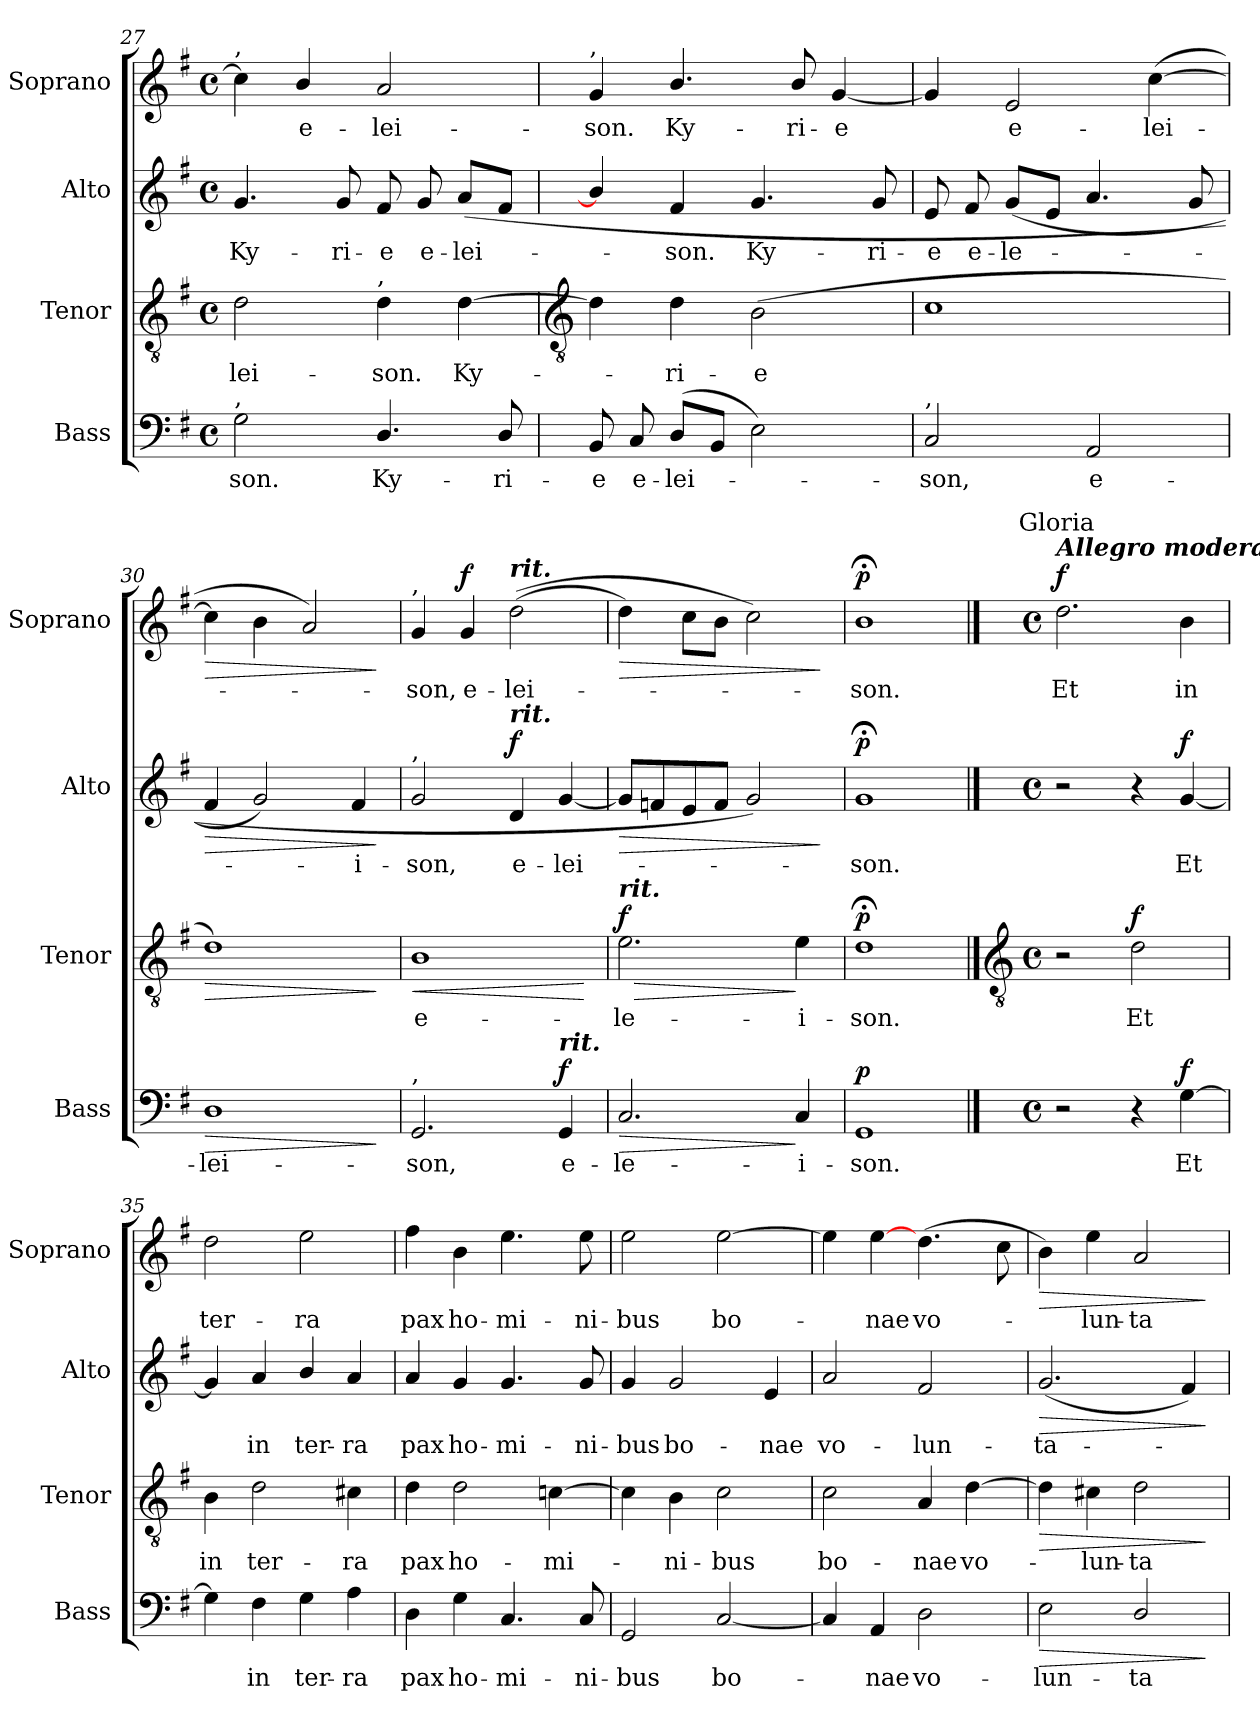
**kern	**text	**dynam	**kern	**text	**dynam	**kern	**text	**dynam	**kern	**text	**dynam
*part4	*part4	*part4	*part3	*part3	*part3	*part2	*part2	*part2	*part1	*part1	*part1
*staff4	*staff4	*staff4	*staff3	*staff3	*staff3	*staff2	*staff2	*staff2	*staff1	*staff1	*staff1
*I"Bass	*	*	*I"Tenor	*	*	*I"Alto	*	*	*I"Soprano	*	*
*I'Bass	*	*	*I'Tenor	*	*	*I'Alto	*	*	*I'Soprano	*	*
*clefF4	*	*	*clefGv2	*	*	*clefG2	*	*	*clefG2	*	*
*k[f#]	*	*	*k[f#]	*	*	*k[f#]	*	*	*k[f#]	*	*
*G:	*	*	*G:	*	*	*G:	*	*	*G:	*	*
*M4/4	*	*	*M4/4	*	*	*M4/4	*	*	*M4/4	*	*
*met(c)	*	*	*met(c)	*	*	*met(c)	*	*	*met(c)	*	*
=27	=27	=27	=27	=27	=27	=27	=27	=27	=27	=27	=27
!	!	!	!	!	!	!	!	!	!LO:TX:a:t=,	!	!
!LO:TX:a:t=,	!	!	!	!	!	!	!	!	!	!	!
!	!LO:LY:b	!	!	!LO:LY:b	!	!	!LO:LY:b	!	!	!	!
2G	son.	.	2d	-lei-	.	4.g	Ky-	.	4cc]	.	.
!	!	!	!	!	!	!	!	!	!	!LO:LY:b	!
.	.	.	.	.	.	.	.	.	4b/	e-	.
!	!	!	!	!	!	!	!LO:LY:b	!	!	!	!
.	.	.	.	.	.	8g	-ri-	.	.	.	.
!	!	!	!LO:TX:a:t=,	!	!	!	!	!	!	!	!
!	!LO:LY:b	!	!	!LO:LY:b	!	!	!LO:LY:b	!	!	!LO:LY:b	!
4.D/	Ky-	.	4d	-son.	.	8f#	-e	.	2a	-lei-	.
!	!	!	!	!	!	!	!LO:LY:b	!	!	!	!
.	.	.	.	.	.	8g	e-	.	.	.	.
!	!	!	!	!LO:LY:b	!	!	!LO:LY:b	!	!	!	!
.	.	.	[4d	Ky-	.	(<8aL	-lei-	.	.	.	.
!	!LO:LY:b	!	!	!	!	!	!	!	!	!	!
8D/	-ri-	.	.	.	.	8f#J	.	.	.	.	.
!!LO:LB:g=z
=28	=28	=28	=28	=28	=28	=28	=28	=28	=28	=28	=28
*	*	*	*clefGv2	*	*	*	*	*	*	*	*
!	!	!	!	!	!	!	!	!	!LO:TX:a:t=,	!	!
!	!LO:LY:b	!	!	!	!	!	!	!	!	!LO:LY:b	!
8BB	-e	.	4d]	.	.	4b/]	.	.	4g	-son.	.
!	!LO:LY:b	!	!	!	!	!	!	!	!	!	!
8C	e-	.	.	.	.	.	.	.	.	.	.
!	!LO:LY:b	!	!	!LO:LY:b	!	!	!LO:LY:b	!	!	!LO:LY:b	!
(<8DL	-lei-	.	4d	ri-	.	4f#	son.	.	4.b/	Ky-	.
8BBJ	.	.	.	.	.	.	.	.	.	.	.
!	!	!	!	!LO:LY:b	!	!	!LO:LY:b	!	!	!	!
2E)	.	.	(>2B	-e	.	4.g	Ky-	.	.	.	.
!	!	!	!	!	!	!	!	!	!	!LO:LY:b	!
.	.	.	.	.	.	.	.	.	8b/	-ri-	.
!	!	!	!	!	!	!	!	!	!	!LO:LY:b	!
.	.	.	.	.	.	.	.	.	[4g	-e	.
!	!	!	!	!	!	!	!LO:LY:b	!	!	!	!
.	.	.	.	.	.	8g	-ri-	.	.	.	.
=29	=29	=29	=29	=29	=29	=29	=29	=29	=29	=29	=29
!LO:TX:a:t=,	!	!	!	!	!	!	!	!	!	!	!
!	!LO:LY:b	!	!	!	!	!	!LO:LY:b	!	!	!	!
2C	son,	.	1c	.	.	8e	-e	.	4g]	.	.
!	!	!	!	!	!	!	!LO:LY:b	!	!	!	!
.	.	.	.	.	.	8f#	e-	.	.	.	.
!	!	!	!	!	!	!	!LO:LY:b	!	!	!LO:LY:b	!
.	.	.	.	.	.	(<8gL	-le-	.	2e	e-	.
.	.	.	.	.	.	8eJ	.	.	.	.	.
!	!LO:LY:b	!	!	!	!	!	!	!	!	!	!
2AA	e-	.	.	.	.	4.a	.	.	.	.	.
!	!	!	!	!	!	!	!	!	!	!LO:LY:b	!
.	.	.	.	.	.	.	.	.	(>[4cc\	-lei-	.
.	.	.	.	.	.	8g	.	.	.	.	.
=30	=30	=30	=30	=30	=30	=30	=30	=30	=30	=30	=30
!	!LO:LY:b	!LO:HP:b	!	!	!LO:HP:b	!	!	!LO:HP:b	!	!	!LO:HP:b
1D	-lei-	>	1d)	.	>	4f#	.	>	4cc\]	.	>
.	.	.	.	.	.	2g)	.	.	4b\	.	.
.	.	.	.	.	.	.	.	.	2a)	.	.
!	!	!	!	!	!	!	!LO:LY:b	!	!	!	!
.	.	.	.	.	.	4f#	i-	.	.	.	.
.	.	]	.	.	]	.	.	]	.	.	]
=31	=31	=31	=31	=31	=31	=31	=31	=31	=31	=31	=31
!	!	!	!	!	!	!	!	!	!LO:TX:a:t=,	!	!
!	!	!	!	!	!	!LO:TX:a:t=,	!	!	!	!	!
!LO:TX:a:t=,	!	!	!	!	!	!	!	!	!	!	!
!	!LO:LY:b	!	!	!LO:LY:b	!LO:HP:b	!	!LO:LY:b	!	!	!LO:LY:b	!
2.GG	-son,	.	1B	e-	<	2g	-son,	.	4g	son,	.
!	!	!	!	!	!	!	!	!	!	!LO:LY:b	!LO:DY:b
.	.	.	.	.	.	.	.	.	4g	e-	f
!	!	!	!	!	!	!	!	!	!LO:TX:a:Bi:t=rit.	!	!
!	!	!	!	!	!	!LO:TX:a:Bi:t=rit.	!	!	!	!	!
!	!	!	!	!	!	!	!LO:LY:b	!LO:DY:b	!	!LO:LY:b	!
.	.	.	.	.	.	4d	e-	f	(>(>2dd\	-lei-	.
!LO:TX:a:Bi:t=rit.	!	!	!	!	!	!	!	!	!	!	!
!	!LO:LY:b	!LO:DY:b	!	!	!	!	!LO:LY:b	!	!	!	!
4GG	e-	f	.	.	.	[4g	-lei-	.	.	.	.
.	.	.	.	.	[	.	.	.	.	.	.
=32	=32	=32	=32	=32	=32	=32	=32	=32	=32	=32	=32
!	!	!	!LO:TX:a:Bi:t=rit.	!	!	!	!	!	!	!	!
!	!LO:LY:b	!LO:HP:b	!	!LO:LY:b	!LO:HP:b	!	!	!LO:HP:b	!	!	!LO:HP:b
!	!	!	!	!	!LO:DY:n=1:b	!	!	!	!	!	!
2.C	-le-	>	2.e	-le-	> f	8gL]	.	>	4dd)	.	>
.	.	.	.	.	.	8fn	.	.	.	.	.
.	.	.	.	.	.	8e	.	.	8ccL	.	.
.	.	.	.	.	.	8fJ	.	.	8bJ	.	.
.	.	.	.	.	.	2g)	.	.	2cc\)	.	.
!	!LO:LY:b	!	!	!LO:LY:b	!	!	!	!	!	!	!
4C	-i-	]	4e	-i-	]	.	.	.	.	.	.
.	.	.	.	.	.	.	.	]	.	.	]
=33	=33	=33	=33	=33	=33	=33	=33	=33	=33	=33	=33
!	!LO:LY:b	!LO:DY:b	!	!LO:LY:b	!LO:DY:b	!	!LO:LY:b	!LO:DY:b	!	!LO:LY:b	!LO:DY:b
1GG	son.	p	1d;<	son.	p	1g;<	son.	p	1b;<	son.	p
!!LO:LB:g=z
==34	==34	==34	==34	==34	==34	==34	==34	==34	==34	==34	==34
*	*	*	*clefGv2	*	*	*	*	*	*	*	*
*M4/4	*	*	*M4/4	*	*	*M4/4	*	*	*M4/4	*	*
*met(c)	*	*	*met(c)	*	*	*met(c)	*	*	*met(c)	*	*
*	*	*	*	*	*	*	*	*	*MM84	*	*
!	!	!	!	!	!	!	!	!	!LO:TX:a:Bi:t=Allegro moderato	!	!
!	!	!	!	!	!	!	!	!	!LO:TX:a:cj:t=Gloria	!	!
!	!	!	!	!	!	!	!	!	!	!LO:LY:b	!LO:DY:b
2r	.	.	2r	.	.	2r	.	.	2.dd	Et	f
!	!	!	!	!LO:LY:b	!LO:DY:b	!	!	!	!	!	!
4r	.	.	2d	Et	f	4r	.	.	.	.	.
!	!LO:LY:b	!LO:DY:b	!	!	!	!	!LO:LY:b	!LO:DY:b	!	!LO:LY:b	!
[4G	Et	f	.	.	.	[4g	Et	f	4b	in	.
=35	=35	=35	=35	=35	=35	=35	=35	=35	=35	=35	=35
!	!	!	!	!LO:LY:b	!	!	!	!	!	!LO:LY:b	!
4G]	.	.	4B	in	.	4g]	.	.	2dd	ter-	.
!	!LO:LY:b	!	!	!LO:LY:b	!	!	!LO:LY:b	!	!	!	!
4F#	in	.	2d	ter-	.	4a	in	.	.	.	.
!	!LO:LY:b	!	!	!	!	!	!LO:LY:b	!	!	!LO:LY:b	!
4G	ter-	.	.	.	.	4b/	ter-	.	2ee	-ra	.
!	!LO:LY:b	!	!	!LO:LY:b	!	!	!LO:LY:b	!	!	!	!
4A	-ra	.	4c#X	-ra	.	4a	-ra	.	.	.	.
=36	=36	=36	=36	=36	=36	=36	=36	=36	=36	=36	=36
!	!LO:LY:b	!	!	!LO:LY:b	!	!	!LO:LY:b	!	!	!LO:LY:b	!
4D	pax	.	4d	pax	.	4a	pax	.	4ff#	pax	.
!	!LO:LY:b	!	!	!LO:LY:b	!	!	!LO:LY:b	!	!	!LO:LY:b	!
4G	ho-	.	2d	ho-	.	4g	ho-	.	4b	ho-	.
!	!LO:LY:b	!	!	!	!	!	!LO:LY:b	!	!	!LO:LY:b	!
4.C	-mi-	.	.	.	.	4.g	-mi-	.	4.ee	-mi-	.
!	!	!	!	!LO:LY:b	!	!	!	!	!	!	!
.	.	.	[4cn	-mi-	.	.	.	.	.	.	.
!	!LO:LY:b	!	!	!	!	!	!LO:LY:b	!	!	!LO:LY:b	!
8C	-ni-	.	.	.	.	8g	-ni-	.	8ee	-ni-	.
=37	=37	=37	=37	=37	=37	=37	=37	=37	=37	=37	=37
!	!LO:LY:b	!	!	!	!	!	!LO:LY:b	!	!	!LO:LY:b	!
2GG	-bus	.	4c]	.	.	4g	-bus	.	2ee	-bus	.
!	!	!	!	!LO:LY:b	!	!	!LO:LY:b	!	!	!	!
.	.	.	4B	ni-	.	2g	bo-	.	.	.	.
!	!LO:LY:b	!	!	!LO:LY:b	!	!	!	!	!	!LO:LY:b	!
[2C	bo-	.	2c	-bus	.	.	.	.	[2ee	bo-	.
!	!	!	!	!	!	!	!LO:LY:b	!	!	!	!
.	.	.	.	.	.	4e	-nae	.	.	.	.
=38	=38	=38	=38	=38	=38	=38	=38	=38	=38	=38	=38
!	!	!	!	!LO:LY:b	!	!	!LO:LY:b	!	!	!	!
4C]	.	.	2c	bo-	.	2a	vo-	.	4ee]	.	.
!	!LO:LY:b	!	!	!	!	!	!	!	!	!LO:LY:b	!
4AA	nae	.	.	.	.	.	.	.	[4ee	nae	.
!	!LO:LY:b	!	!	!LO:LY:b	!	!	!LO:LY:b	!	!	!LO:LY:b	!
2D	vo-	.	4A	-nae	.	2f#	-lun-	.	(>4.dd	vo-	.
!	!	!	!	!LO:LY:b	!	!	!	!	!	!	!
.	.	.	[4d	vo-	.	.	.	.	.	.	.
.	.	.	.	.	.	.	.	.	8cc	.	.
=39	=39	=39	=39	=39	=39	=39	=39	=39	=39	=39	=39
!	!LO:LY:b	!LO:HP:b	!	!	!LO:HP:b	!	!LO:LY:b	!LO:HP:b	!	!	!LO:HP:b
2E	-lun-	>	4d]	.	>	(<2.g	-ta-	>	4b)	.	>
!	!	!	!	!LO:LY:b	!	!	!	!	!	!LO:LY:b	!
.	.	.	4c#X	lun-	.	.	.	.	4ee	lun-	.
!	!LO:LY:b	!	!	!LO:LY:b	!	!	!	!	!	!LO:LY:b	!
2D/	-ta-	.	2d	-ta-	.	.	.	.	2a	-ta-	.
.	.	.	.	.	.	4f#)	.	.	.	.	.
.	.	]	.	.	]	.	.	]	.	.	]
=	=	=	=	=	=	=	=	=	=	=	=
*-	*-	*-	*-	*-	*-	*-	*-	*-	*-	*-	*-
